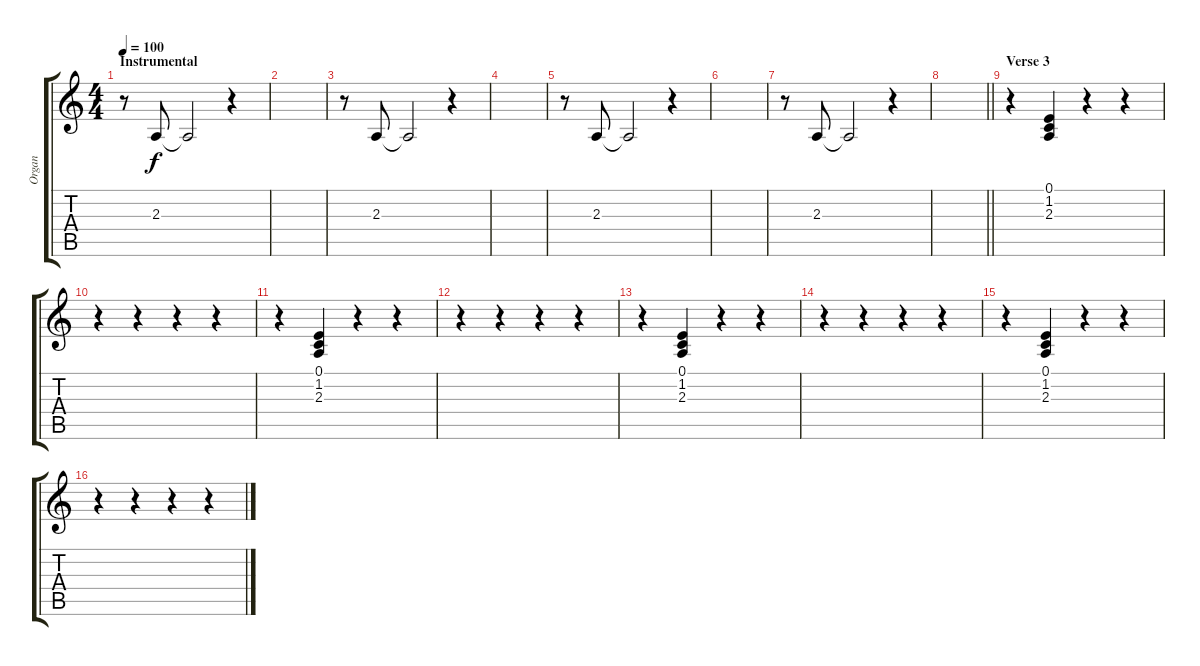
\track ("Organ" "Organ") {instrument percussiveorgan}
\staff {score tabs}
\tuning (E4 B3 G3 D3 A2 E2) {hide}
\ts (4 4)
\section ("" "Instrumental")
\tempo 100
\clef g2
\ks c
r.8{dy f} 2.3.8 2.3{t}.2 r.4 |
|
r.8 2.3.8 2.3{t}.2 r.4 |
|
r.8 2.3.8 2.3{t}.2 r.4 |
|
r.8 2.3.8 2.3{t}.2 r.4 |
\barLineRight lightlight
|
\section ("" "Verse 3")
r.4 (0.1 1.2 2.3).4 r.4 r.4 |
r.4 r.4 r.4 r.4 |
r.4 (0.1 1.2 2.3).4 r.4 r.4 |
r.4 r.4 r.4 r.4 |
r.4 (0.1 1.2 2.3).4 r.4 r.4 |
r.4 r.4 r.4 r.4 |
r.4 (0.1 1.2 2.3).4 r.4 r.4 |
r.4 r.4 r.4 r.4
